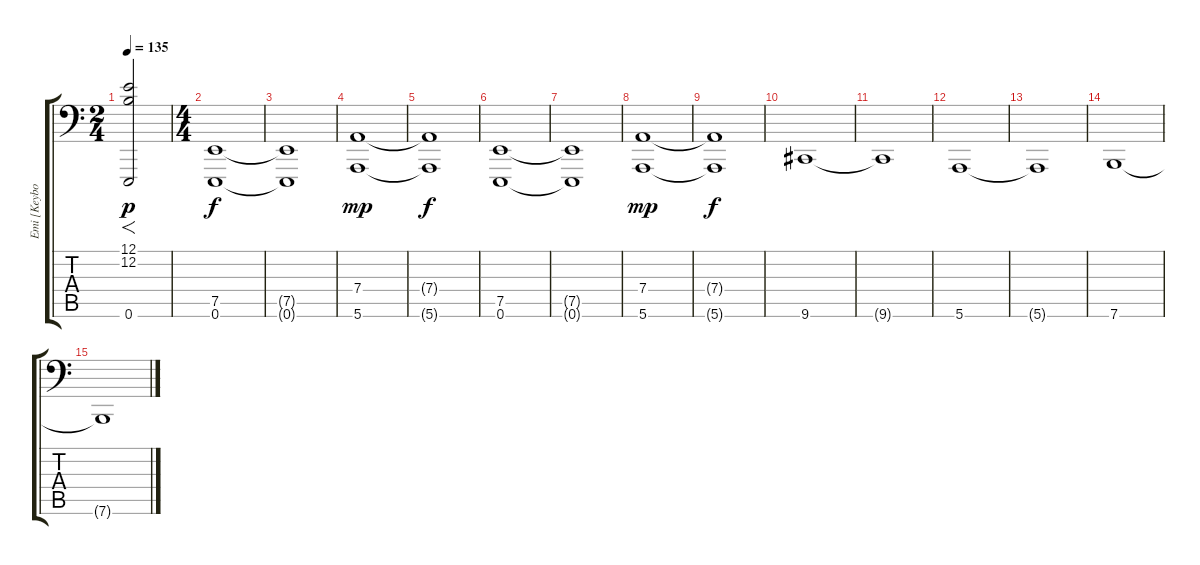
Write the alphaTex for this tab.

\track ("Emi [Keyboard I]" "Emi [Keybo") {instrument synthstrings1}
\staff {score tabs}
\tuning (E3 B2 G2 D2 A1 E1) {hide}
\ts (2 4)
\tempo 135
\clef f4
\ks c
(12.1 12.2 0.6).2{f dy p instrument synthstrings1} |
\ts (4 4)
(7.5 0.6).1{dy f} |
(7.5{t} 0.6{t}).1 |
(7.4 5.6).1{dy mp} |
(7.4{t} 5.6{t}).1{dy f} |
(7.5 0.6).1 |
(7.5{t} 0.6{t}).1 |
(7.4 5.6).1{dy mp} |
(7.4{t} 5.6{t}).1{dy f} |
9.6.1 |
9.6{t}.1 |
5.6.1 |
5.6{t}.1 |
7.6.1 |
7.6{t}.1
